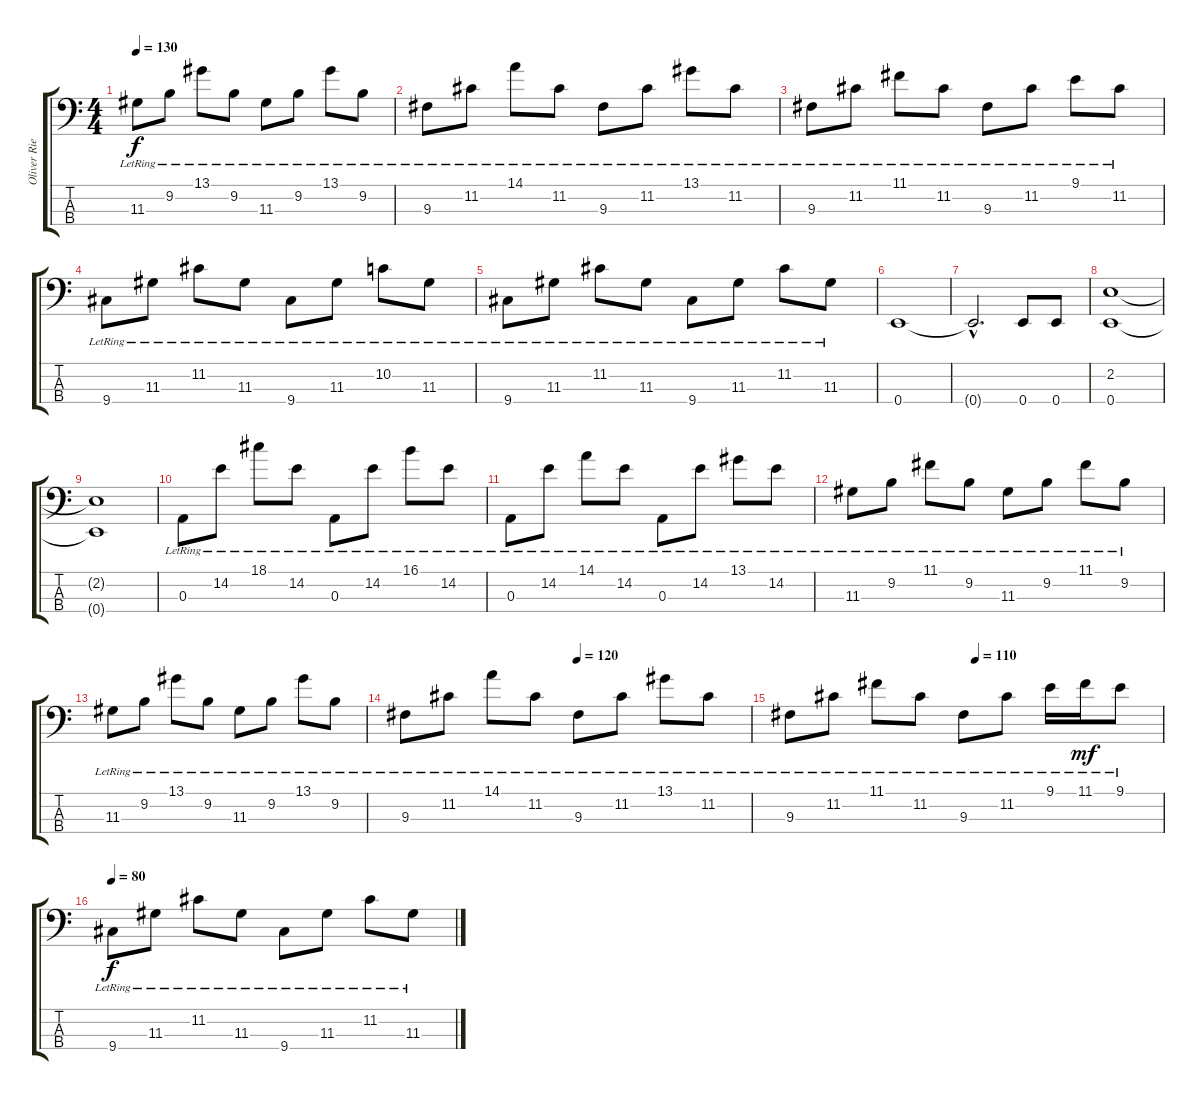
\track ("Oliver Riedel" "Oliver Rie") {instrument electricbassfinger}
\staff {score tabs}
\tuning (G2 D2 A1 E1) {hide}
\ts (4 4)
\tempo 130
\clef f4
\ks c
11.3{lr}.8{dy f} 9.2{lr}.8 13.1{lr}.8 9.2{lr}.8 11.3{lr}.8 9.2{lr}.8 13.1{lr}.8 9.2{lr}.8 |
9.3{lr}.8 11.2{lr}.8 14.1{lr}.8 11.2{lr}.8 9.3{lr}.8 11.2{lr}.8 13.1{lr}.8 11.2{lr}.8 |
9.3{lr}.8 11.2{lr}.8 11.1{lr}.8 11.2{lr}.8 9.3{lr}.8 11.2{lr}.8 9.1{lr}.8 11.2{lr}.8 |
9.4{lr}.8 11.3{lr}.8 11.2{lr}.8 11.3{lr}.8 9.4{lr}.8 11.3{lr}.8 10.2{lr}.8 11.3{lr}.8 |
9.4{lr}.8 11.3{lr}.8 11.2{lr}.8 11.3{lr}.8 9.4{lr}.8 11.3{lr}.8 11.2{lr}.8 11.3{lr}.8 |
0.4.1 |
0.4{hac t}.2{d} 0.4.8 0.4.8 |
(2.2 0.4).1 |
(2.2{t} 0.4{t}).1 |
0.3{lr}.8 14.2{lr}.8 18.1{lr}.8 14.2{lr}.8 0.3{lr}.8 14.2{lr}.8 16.1{lr}.8 14.2{lr}.8 |
0.3{lr}.8 14.2{lr}.8 14.1{lr}.8 14.2{lr}.8 0.3{lr}.8 14.2{lr}.8 13.1{lr}.8 14.2{lr}.8 |
11.3{lr}.8 9.2{lr}.8 11.1{lr}.8 9.2{lr}.8 11.3{lr}.8 9.2{lr}.8 11.1{lr}.8 9.2{lr}.8 |
11.3{lr}.8 9.2{lr}.8 13.1{lr}.8 9.2{lr}.8 11.3{lr}.8 9.2{lr}.8 13.1{lr}.8 9.2{lr}.8 |
\tempo (120 0.5)
9.3{lr}.8 11.2{lr}.8 14.1{lr}.8 11.2{lr}.8 9.3{lr}.8 11.2{lr}.8 13.1{lr}.8 11.2{lr}.8 |
\tempo (110 0.5)
9.3{lr}.8 11.2{lr}.8 11.1{lr}.8 11.2{lr}.8 9.3{lr}.8 11.2{lr}.8 9.1{lr}.16 11.1{lr}.16{dy mf} 9.1{lr}.8 |
\tempo 80
9.4{lr}.8{dy f} 11.3{lr}.8 11.2{lr}.8 11.3{lr}.8 9.4{lr}.8 11.3{lr}.8 11.2{lr}.8 11.3{lr}.8
